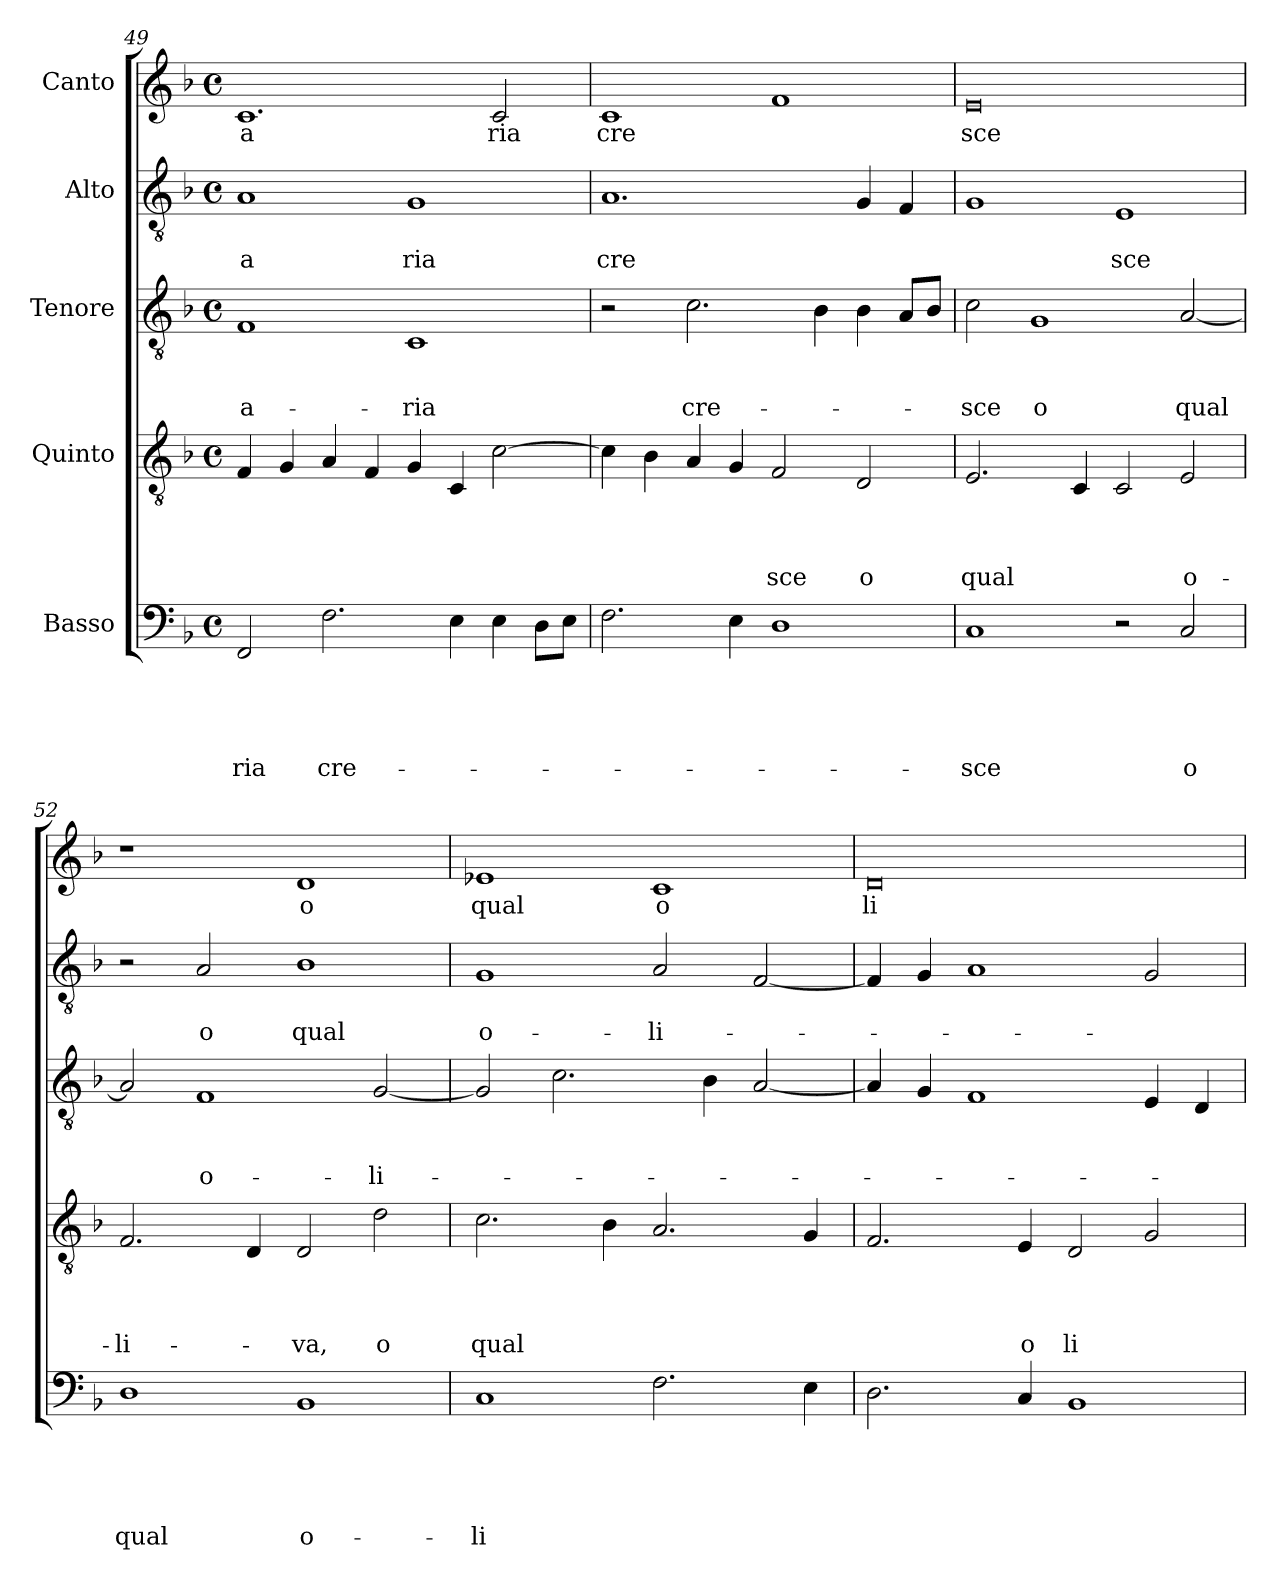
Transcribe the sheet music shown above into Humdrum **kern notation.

**kern	**text	**text	**text	**text	**text	**kern	**text	**text	**text	**text	**kern	**text	**text	**text	**kern	**text	**text	**kern	**text
*part5	*part5	*part5	*part5	*part5	*part5	*part4	*part4	*part4	*part4	*part4	*part3	*part3	*part3	*part3	*part2	*part2	*part2	*part1	*part1
*staff5	*staff5	*staff5	*staff5	*staff5	*staff5	*staff4	*staff4	*staff4	*staff4	*staff4	*staff3	*staff3	*staff3	*staff3	*staff2	*staff2	*staff2	*staff1	*staff1
*I"Basso	*	*	*	*	*	*I"Quinto	*	*	*	*	*I"Tenore	*	*	*	*I"Alto	*	*	*I"Canto	*
*clefF4	*	*	*	*	*	*clefGv2	*	*	*	*	*clefGv2	*	*	*	*clefGv2	*	*	*clefG2	*
*k[b-]	*	*	*	*	*	*k[b-]	*	*	*	*	*k[b-]	*	*	*	*k[b-]	*	*	*k[b-]	*
*F:	*	*	*	*	*	*F:	*	*	*	*	*F:	*	*	*	*F:	*	*	*F:	*
*M4/4	*	*	*	*	*	*M4/4	*	*	*	*	*M4/4	*	*	*	*M4/4	*	*	*M4/4	*
*met(c)	*	*	*	*	*	*met(c)	*	*	*	*	*met(c)	*	*	*	*met(c)	*	*	*met(c)	*
=49	=49	=49	=49	=49	=49	=49	=49	=49	=49	=49	=49	=49	=49	=49	=49	=49	=49	=49	=49
!	!	!	!	!	!LO:LY:b	!	!	!	!	!	!	!	!	!LO:LY:b	!	!	!LO:LY:b	!	!LO:LY:b
2FF/	.	.	.	.	-ria	4F/	.	.	.	.	1F	.	.	a-	1A	.	a	1.c	a
.	.	.	.	.	.	4G/	.	.	.	.	.	.	.	.	.	.	.	.	.
!	!	!	!	!	!LO:LY:b	!	!	!	!	!	!	!	!	!	!	!	!	!	!
2.F\	.	.	.	.	cre-	4A/	.	.	.	.	.	.	.	.	.	.	.	.	.
.	.	.	.	.	.	4F/	.	.	.	.	.	.	.	.	.	.	.	.	.
!	!	!	!	!	!	!	!	!	!	!	!	!	!	!LO:LY:b	!	!	!LO:LY:b	!	!
.	.	.	.	.	.	4G/	.	.	.	.	1C	.	.	-ria	1G	.	ria	.	.
4E\	.	.	.	.	.	4C/	.	.	.	.	.	.	.	.	.	.	.	.	.
!	!	!	!	!	!	!	!	!	!	!	!	!	!	!	!	!	!	!	!LO:LY:b
4E\	.	.	.	.	.	[>2c\	.	.	.	.	.	.	.	.	.	.	.	2c/	ria
8D\L	.	.	.	.	.	.	.	.	.	.	.	.	.	.	.	.	.	.	.
8E\J	.	.	.	.	.	.	.	.	.	.	.	.	.	.	.	.	.	.	.
=50	=50	=50	=50	=50	=50	=50	=50	=50	=50	=50	=50	=50	=50	=50	=50	=50	=50	=50	=50
!	!	!	!	!	!	!	!	!	!	!	!	!	!	!	!	!	!LO:LY:b	!	!LO:LY:b
2.F\	.	.	.	.	.	4c\]	.	.	.	.	2r	.	.	.	1.A	.	cre	1c	cre
.	.	.	.	.	.	4B-\	.	.	.	.	.	.	.	.	.	.	.	.	.
!	!	!	!	!	!	!	!	!	!	!	!	!	!	!LO:LY:b	!	!	!	!	!
.	.	.	.	.	.	4A/	.	.	.	.	2.c\	.	.	cre-	.	.	.	.	.
4E\	.	.	.	.	.	4G/	.	.	.	.	.	.	.	.	.	.	.	.	.
!	!	!	!	!	!	!	!	!	!	!LO:LY:b	!	!	!	!	!	!	!	!	!
1D	.	.	.	.	.	2F/	.	.	.	-sce	.	.	.	.	.	.	.	1f	.
.	.	.	.	.	.	.	.	.	.	.	4B-\	.	.	.	.	.	.	.	.
!	!	!	!	!	!	!	!	!	!	!LO:LY:b	!	!	!	!	!	!	!	!	!
.	.	.	.	.	.	2D/	.	.	.	o	4B-\	.	.	.	4G/	.	.	.	.
.	.	.	.	.	.	.	.	.	.	.	8A/L	.	.	.	4F/	.	.	.	.
.	.	.	.	.	.	.	.	.	.	.	8B-/J	.	.	.	.	.	.	.	.
=51	=51	=51	=51	=51	=51	=51	=51	=51	=51	=51	=51	=51	=51	=51	=51	=51	=51	=51	=51
!	!	!	!	!	!LO:LY:b	!	!	!	!	!LO:LY:b	!	!	!	!LO:LY:b	!	!	!	!	!LO:LY:b
1C	.	.	.	.	-sce	2.E/	.	.	.	qual	2c\	.	.	-sce	1G	.	.	0e	sce
!	!	!	!	!	!	!	!	!	!	!	!	!	!	!LO:LY:b	!	!	!	!	!
.	.	.	.	.	.	.	.	.	.	.	1G	.	.	o	.	.	.	.	.
.	.	.	.	.	.	4C/	.	.	.	.	.	.	.	.	.	.	.	.	.
!	!	!	!	!	!	!	!	!	!	!	!	!	!	!	!	!	!LO:LY:b	!	!
2r	.	.	.	.	.	2C/	.	.	.	.	.	.	.	.	1E	.	sce	.	.
!	!	!	!	!	!LO:LY:b	!	!	!	!	!LO:LY:b	!	!	!	!LO:LY:b	!	!	!	!	!
2C/	.	.	.	.	o	2E/	.	.	.	o-	[<2A/	.	.	qual	.	.	.	.	.
=52	=52	=52	=52	=52	=52	=52	=52	=52	=52	=52	=52	=52	=52	=52	=52	=52	=52	=52	=52
!	!	!	!	!	!LO:LY:b	!	!	!	!	!LO:LY:b	!	!	!	!	!	!	!	!	!
1D	.	.	.	.	qual	2.F/	.	.	.	-li-	2A/]	.	.	.	2r	.	.	1r	.
!	!	!	!	!	!	!	!	!	!	!	!	!	!	!LO:LY:b	!	!	!LO:LY:b	!	!
.	.	.	.	.	.	.	.	.	.	.	1F	.	.	o-	2A/	.	o	.	.
.	.	.	.	.	.	4D/	.	.	.	.	.	.	.	.	.	.	.	.	.
!	!	!	!	!	!LO:LY:b	!	!	!	!	!LO:LY:b	!	!	!	!	!	!	!LO:LY:b	!	!LO:LY:b
1BB-	.	.	.	.	o-	2D/	.	.	.	-va,	.	.	.	.	1B-	.	qual	1d	o
!	!	!	!	!	!	!	!	!	!	!LO:LY:b	!	!	!	!LO:LY:b	!	!	!	!	!
.	.	.	.	.	.	2d\	.	.	.	o	[>2G/	.	.	-li-	.	.	.	.	.
!!LO:PB:g=z
=53	=53	=53	=53	=53	=53	=53	=53	=53	=53	=53	=53	=53	=53	=53	=53	=53	=53	=53	=53
!	!	!	!	!	!LO:LY:b	!	!	!	!	!LO:LY:b	!	!	!	!	!	!	!LO:LY:b	!	!LO:LY:b
1C	.	.	.	.	-li	2.c\	.	.	.	qual	2G/]	.	.	.	1G	.	o-	1e-X	qual
.	.	.	.	.	.	.	.	.	.	.	2.c\	.	.	.	.	.	.	.	.
.	.	.	.	.	.	4B-\	.	.	.	.	.	.	.	.	.	.	.	.	.
!	!	!	!	!	!	!	!	!	!	!	!	!	!	!	!	!	!LO:LY:b	!	!LO:LY:b
2.F\	.	.	.	.	.	2.A/	.	.	.	.	.	.	.	.	2A/	.	-li-	1c	o
.	.	.	.	.	.	.	.	.	.	.	4B-\	.	.	.	.	.	.	.	.
.	.	.	.	.	.	.	.	.	.	.	[<2A/	.	.	.	[<2F/	.	.	.	.
4E\	.	.	.	.	.	4G/	.	.	.	.	.	.	.	.	.	.	.	.	.
=54	=54	=54	=54	=54	=54	=54	=54	=54	=54	=54	=54	=54	=54	=54	=54	=54	=54	=54	=54
!	!	!	!	!	!	!	!	!	!	!	!	!	!	!	!	!	!	!	!LO:LY:b
2.D\	.	.	.	.	.	2.F/	.	.	.	.	4A/]	.	.	.	4F/]	.	.	0d	li
.	.	.	.	.	.	.	.	.	.	.	4G/	.	.	.	4G/	.	.	.	.
.	.	.	.	.	.	.	.	.	.	.	1F	.	.	.	1A	.	.	.	.
!	!	!	!	!	!	!	!	!	!	!LO:LY:b	!	!	!	!	!	!	!	!	!
4C/	.	.	.	.	.	4E/	.	.	.	o	.	.	.	.	.	.	.	.	.
!	!	!	!	!	!	!	!	!	!	!LO:LY:b	!	!	!	!	!	!	!	!	!
1BB-	.	.	.	.	.	2D/	.	.	.	li	.	.	.	.	.	.	.	.	.
.	.	.	.	.	.	2G/	.	.	.	.	4E/	.	.	.	2G/	.	.	.	.
.	.	.	.	.	.	.	.	.	.	.	4D/	.	.	.	.	.	.	.	.
=	=	=	=	=	=	=	=	=	=	=	=	=	=	=	=	=	=	=	=
*-	*-	*-	*-	*-	*-	*-	*-	*-	*-	*-	*-	*-	*-	*-	*-	*-	*-	*-	*-
